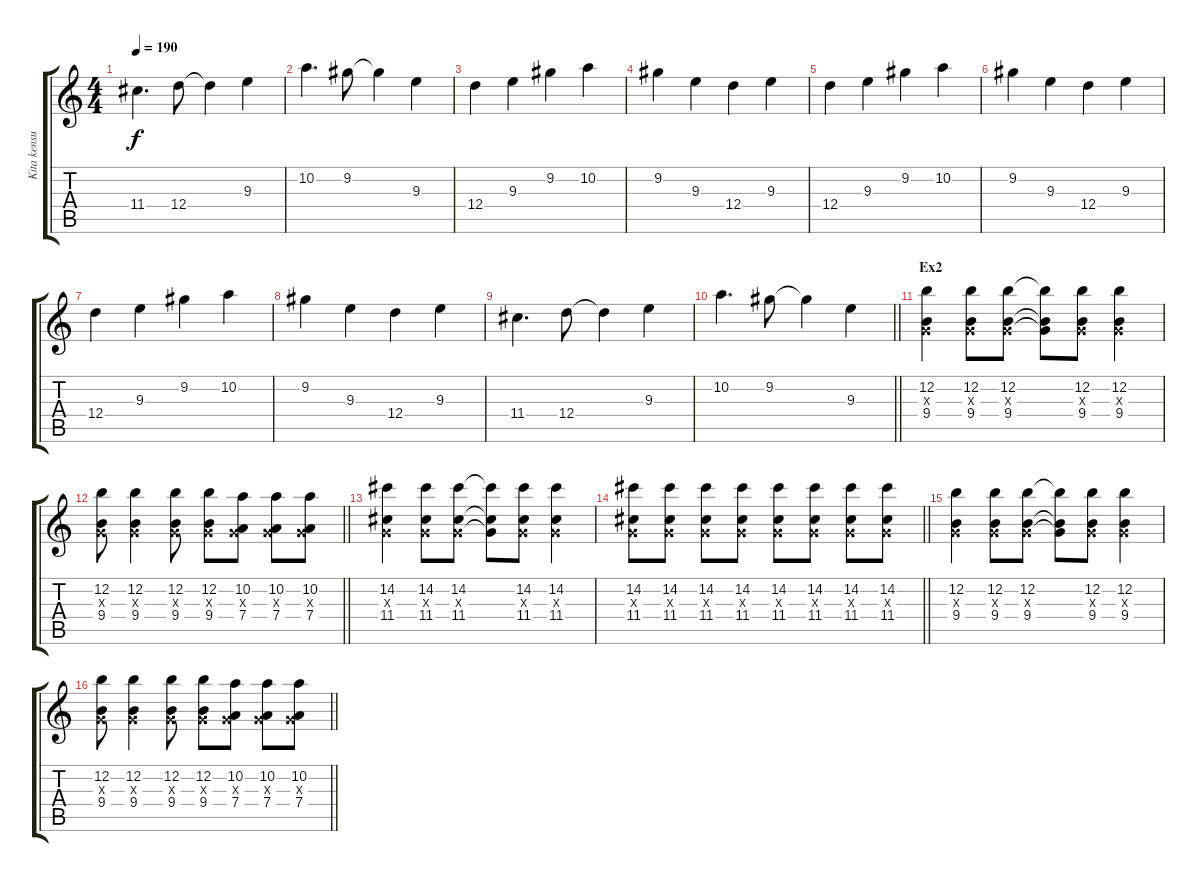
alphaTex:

\track ("Kita kensuke" "Kita kensu") {instrument distortionguitar}
\staff {score tabs}
\tuning (E4 B3 G3 D3 A2 E2) {hide}
\ts (4 4)
\tempo 190
\clef g2
\ks c
11.4.4{d dy f} 12.4.8 12.4{t}.4 9.3.4 |
10.2.4{d} 9.2.8 9.2{t}.4 9.3.4 |
12.4.4 9.3.4 9.2.4 10.2.4 |
9.2.4 9.3.4 12.4.4 9.3.4 |
12.4.4 9.3.4 9.2.4 10.2.4 |
9.2.4 9.3.4 12.4.4 9.3.4 |
12.4.4 9.3.4 9.2.4 10.2.4 |
9.2.4 9.3.4 12.4.4 9.3.4 |
11.4.4{d} 12.4.8 12.4{t}.4 9.3.4 |
\barLineRight lightlight
10.2.4{d} 9.2.8 9.2{t}.4 9.3.4 |
\section ("" "Ex2")
(12.2 0.3{x} 9.4).4 (12.2 0.3{x} 9.4).8 (12.2 0.3{x} 9.4).8 (12.2{t} 0.3{t} 9.4{t}).8 (12.2 0.3{x} 9.4).8 (12.2 0.3{x} 9.4).4 |
\barLineRight lightlight
(12.2 0.3{x} 9.4).8 (12.2 0.3{x} 9.4).4 (12.2 0.3{x} 9.4).8 (12.2 0.3{x} 9.4).8 (10.2 0.3{x} 7.4).8 (10.2 0.3{x} 7.4).8 (10.2 0.3{x} 7.4).8 |
(14.2 0.3{x} 11.4).4 (14.2 0.3{x} 11.4).8 (14.2 0.3{x} 11.4).8 (14.2{t} 0.3{t} 11.4{t}).8 (14.2 0.3{x} 11.4).8 (14.2 0.3{x} 11.4).4 |
\barLineRight lightlight
(14.2 0.3{x} 11.4).8 (14.2 0.3{x} 11.4).8 (14.2 0.3{x} 11.4).8 (14.2 0.3{x} 11.4).8 (14.2 0.3{x} 11.4).8 (14.2 0.3{x} 11.4).8 (14.2 0.3{x} 11.4).8 (14.2 0.3{x} 11.4).8 |
(12.2 0.3{x} 9.4).4 (12.2 0.3{x} 9.4).8 (12.2 0.3{x} 9.4).8 (12.2{t} 0.3{t} 9.4{t}).8 (12.2 0.3{x} 9.4).8 (12.2 0.3{x} 9.4).4 |
\barLineRight lightlight
(12.2 0.3{x} 9.4).8 (12.2 0.3{x} 9.4).4 (12.2 0.3{x} 9.4).8 (12.2 0.3{x} 9.4).8 (10.2 0.3{x} 7.4).8 (10.2 0.3{x} 7.4).8 (10.2 0.3{x} 7.4).8
